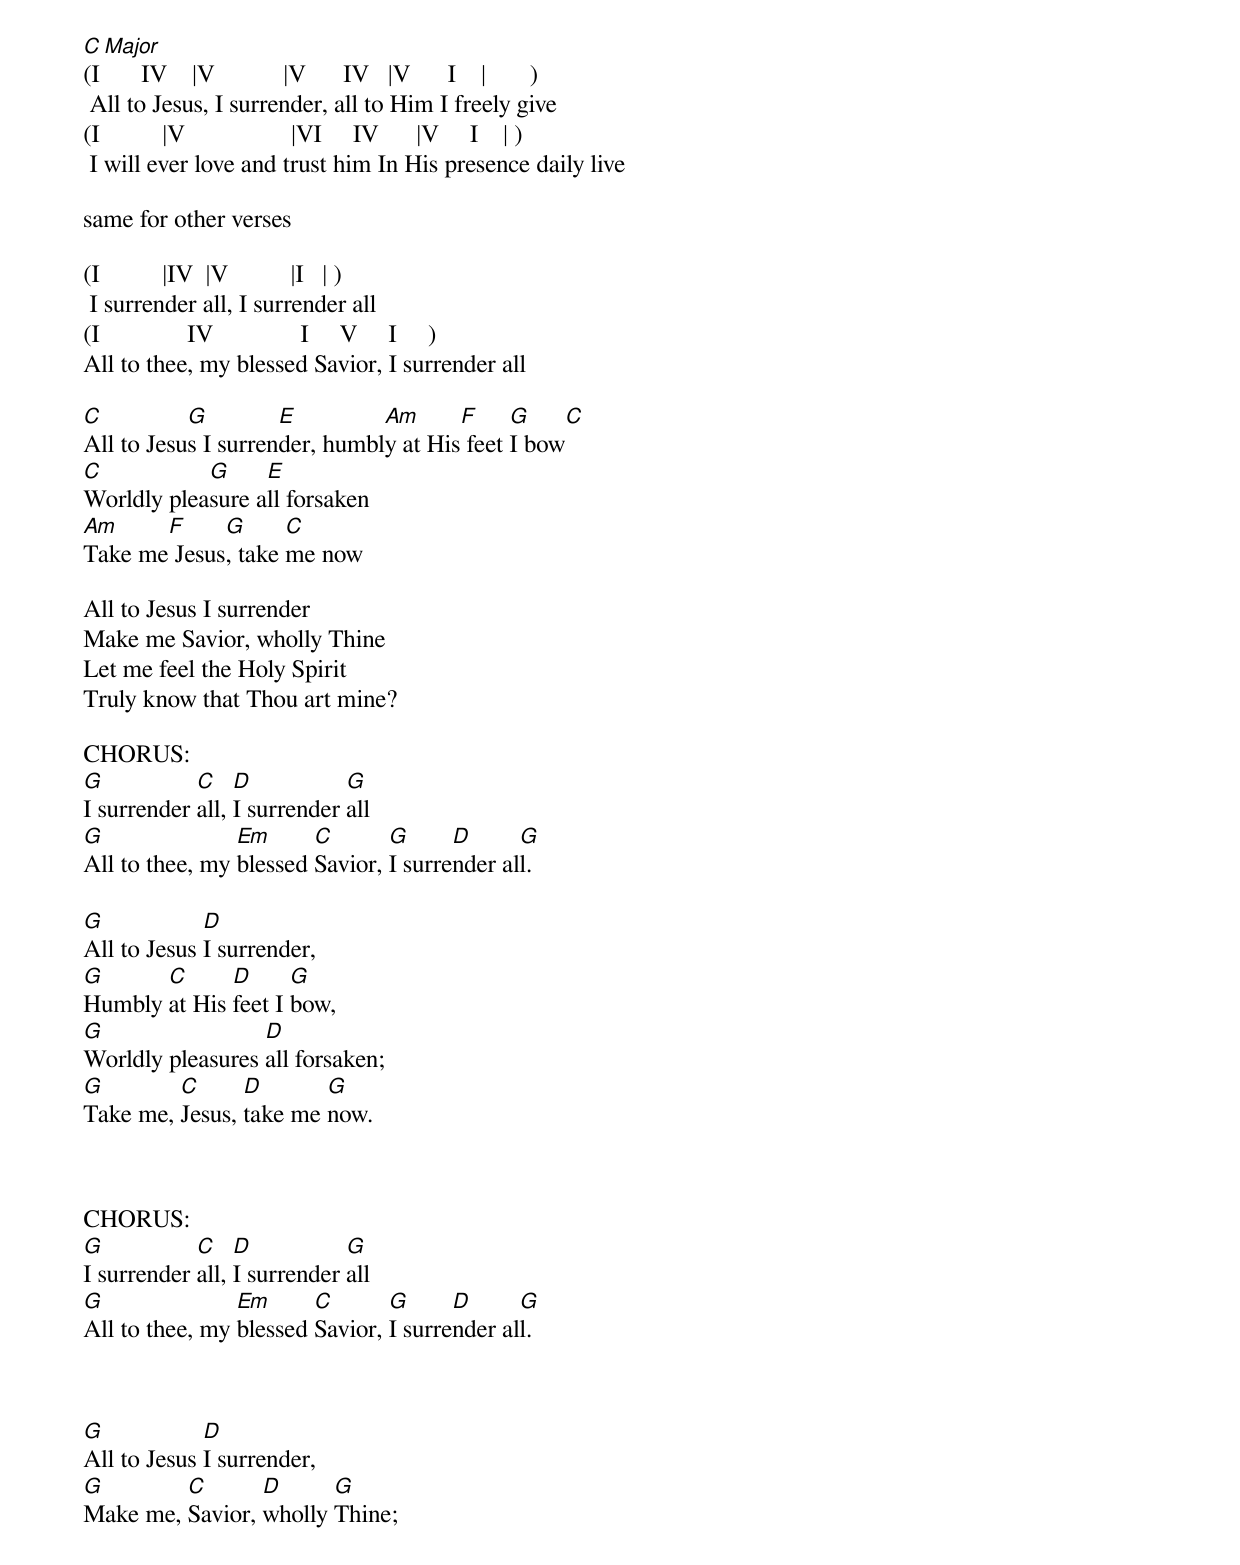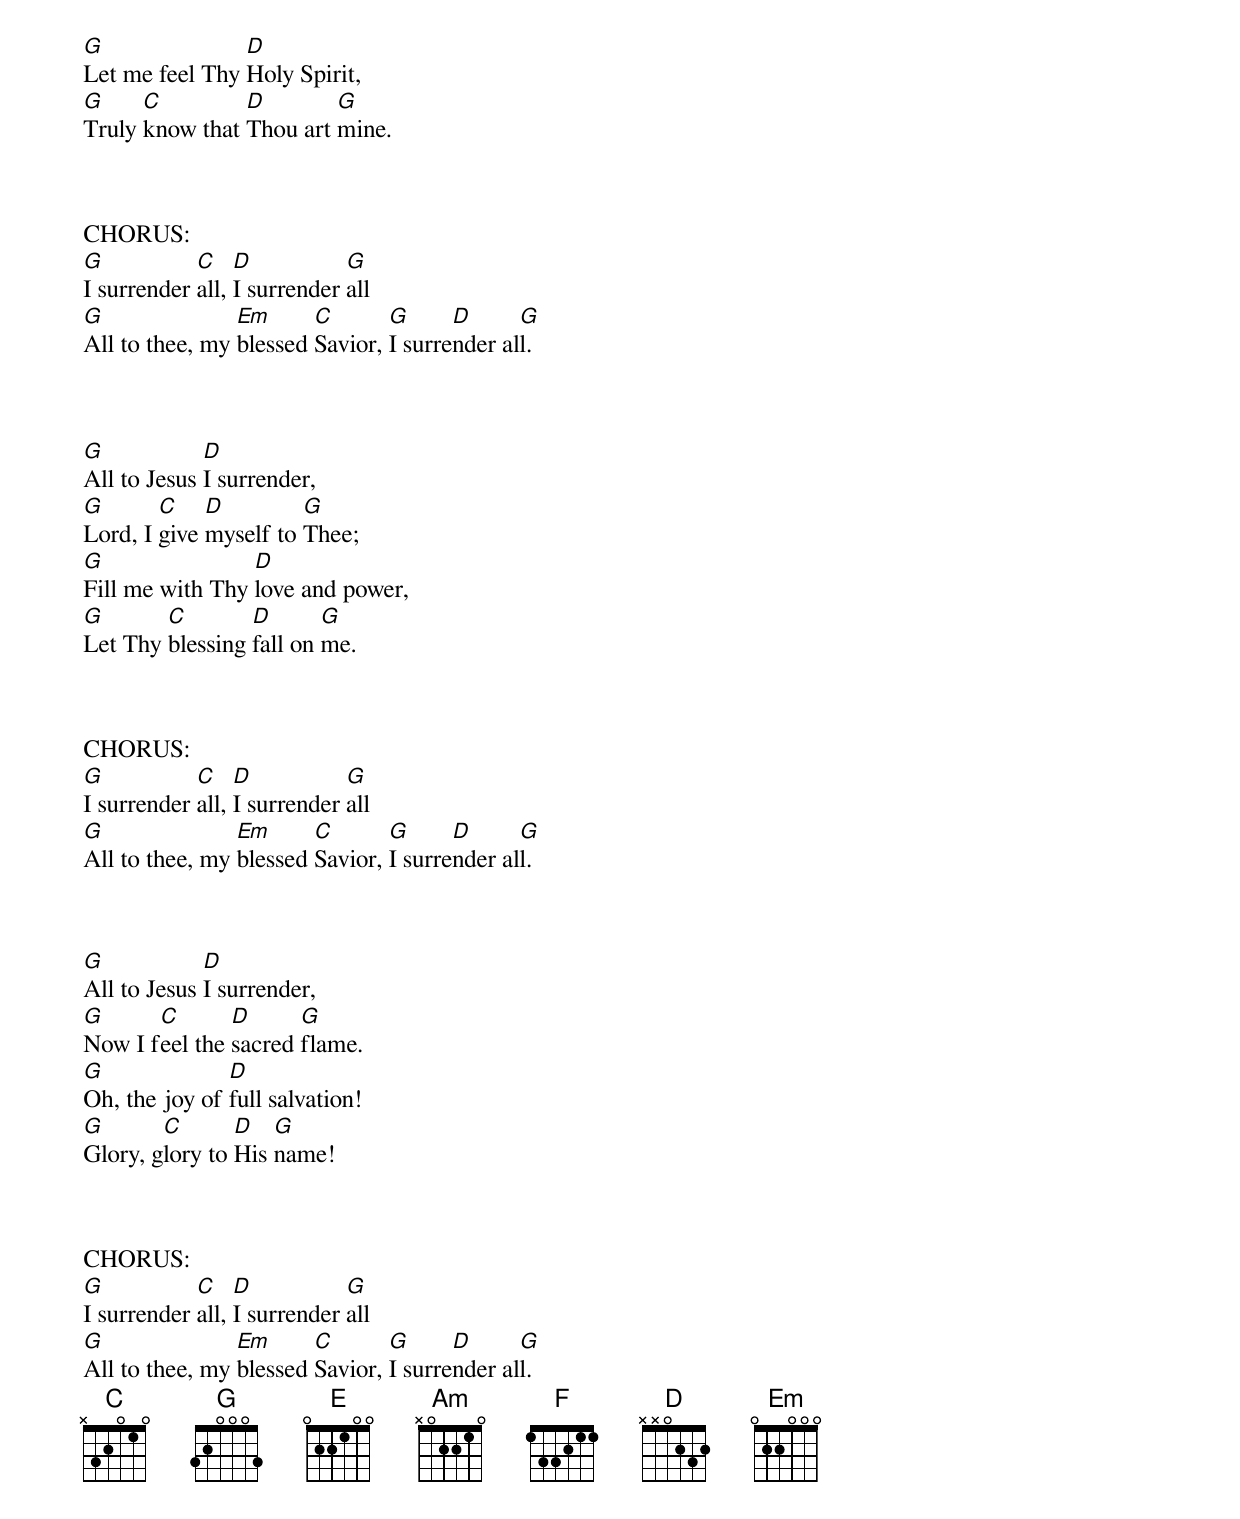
C Major
(I      IV    |V           |V      IV   |V      I    |       )
 All to Jesus, I surrender, all to Him I freely give
(I          |V                 |VI     IV      |V     I    | )
 I will ever love and trust him In His presence daily live

same for other verses

(I          |IV  |V          |I   | )
 I surrender all, I surrender all
(I              IV              I     V     I     )
All to thee, my blessed Savior, I surrender all

C          G         E         Am      F     G      C
All to Jesus I surrender, humbly at His feet I bow
C           G     E
Worldly pleasure all forsaken
Am     F     G      C
Take me Jesus, take me now

All to Jesus I surrender
Make me Savior, wholly Thine
Let me feel the Holy Spirit
Truly know that Thou art mine?

CHORUS:
G           C    D           G
I surrender all, I surrender all
G               Em      C       G      D      G
All to thee, my blessed Savior, I surrender all.
<page break>
G            D
All to Jesus I surrender,
G      C      D      G
Humbly at His feet I bow,
G                 D
Worldly pleasures all forsaken;
G        C      D       G
Take me, Jesus, take me now.



CHORUS:
G           C    D           G
I surrender all, I surrender all
G               Em      C       G      D      G
All to thee, my blessed Savior, I surrender all.



G            D
All to Jesus I surrender,
G        C       D      G
Make me, Savior, wholly Thine;
G               D
Let me feel Thy Holy Spirit,
G     C         D        G
Truly know that Thou art mine.



CHORUS:
G           C    D           G
I surrender all, I surrender all
G               Em      C       G      D      G
All to thee, my blessed Savior, I surrender all.
<page break>


G            D
All to Jesus I surrender,
G       C    D         G
Lord, I give myself to Thee;
G                D
Fill me with Thy love and power,
G       C        D       G
Let Thy blessing fall on me.



CHORUS:
G           C    D           G
I surrender all, I surrender all
G               Em      C       G      D      G
All to thee, my blessed Savior, I surrender all.



G            D
All to Jesus I surrender,
G      C       D      G
Now I feel the sacred flame.
G              D
Oh, the joy of full salvation!
G       C       D   G
Glory, glory to His name!



CHORUS:
G           C    D           G
I surrender all, I surrender all
G               Em      C       G      D      G
All to thee, my blessed Savior, I surrender all.
